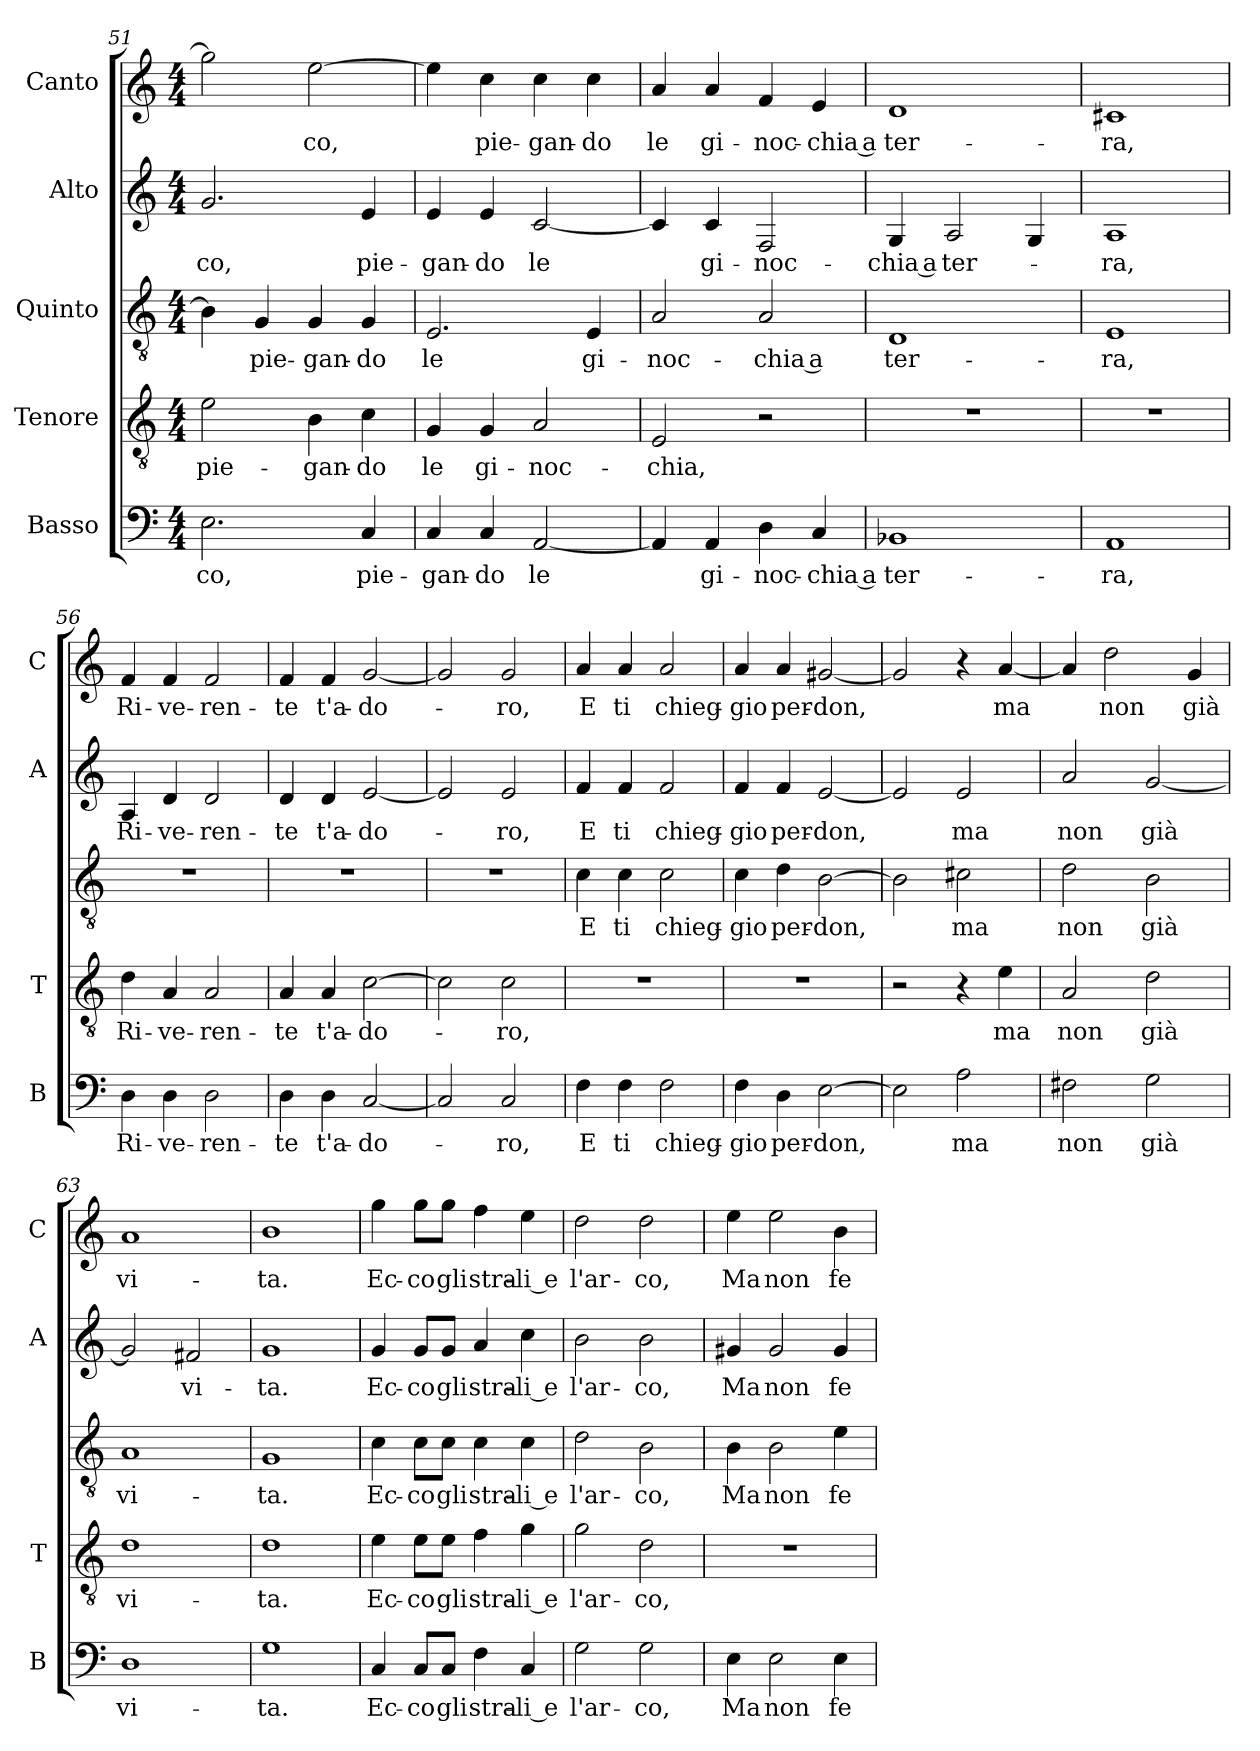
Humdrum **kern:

**kern	**text	**kern	**text	**kern	**text	**kern	**text	**kern	**text
*part5	*part5	*part4	*part4	*part3	*part3	*part2	*part2	*part1	*part1
*staff5	*staff5	*staff4	*staff4	*staff3	*staff3	*staff2	*staff2	*staff1	*staff1
*I"Basso	*	*I"Tenore	*	*I"Quinto	*	*I"Alto	*	*I"Canto	*
*I'B	*	*I'T	*	*	*	*I'A	*	*I'C	*
*clefF4	*	*clefGv2	*	*clefGv2	*	*clefG2	*	*clefG2	*
*k[]	*	*k[]	*	*k[]	*	*k[]	*	*k[]	*
*C:	*	*C:	*	*C:	*	*C:	*	*C:	*
*M4/4	*	*M4/4	*	*M4/4	*	*M4/4	*	*M4/4	*
=51	=51	=51	=51	=51	=51	=51	=51	=51	=51
!	!LO:LY:b	!	!LO:LY:b	!	!	!	!LO:LY:b	!	!
2.E\	-co,	2e\	pie-	4B\]	.	2.g/	-co,	2gg\]	.
!	!	!	!	!	!LO:LY:b	!	!	!	!
.	.	.	.	4G/	pie-	.	.	.	.
!	!	!	!LO:LY:b	!	!LO:LY:b	!	!	!	!LO:LY:b
.	.	4B\	-gan-	4G/	-gan-	.	.	[2ee\	-co,
!	!LO:LY:b	!	!LO:LY:b	!	!LO:LY:b	!	!LO:LY:b	!	!
4C/	pie-	4c\	-do	4G/	-do	4e/	pie-	.	.
=52	=52	=52	=52	=52	=52	=52	=52	=52	=52
!	!LO:LY:b	!	!LO:LY:b	!	!LO:LY:b	!	!LO:LY:b	!	!
4C/	-gan-	4G/	le	2.E/	le	4e/	-gan-	4ee\]	.
!	!LO:LY:b	!	!LO:LY:b	!	!	!	!LO:LY:b	!	!LO:LY:b
4C/	-do	4G/	gi-	.	.	4e/	-do	4cc\	pie-
!	!LO:LY:b	!	!LO:LY:b	!	!	!	!LO:LY:b	!	!LO:LY:b
[2AA/	le	2A/	-noc-	.	.	[2c/	le	4cc\	-gan-
!	!	!	!	!	!LO:LY:b	!	!	!	!LO:LY:b
.	.	.	.	4E/	gi-	.	.	4cc\	-do
=53	=53	=53	=53	=53	=53	=53	=53	=53	=53
!	!	!	!LO:LY:b	!	!LO:LY:b	!	!	!	!LO:LY:b
4AA/]	.	2E/	-chia,	2A/	-noc-	4c/]	.	4a/	le
!	!LO:LY:b	!	!	!	!	!	!LO:LY:b	!	!LO:LY:b
4AA/	gi-	.	.	.	.	4c/	gi-	4a/	gi-
!	!LO:LY:b	!	!	!	!LO:LY:b	!	!LO:LY:b	!	!LO:LY:b
4D\	-noc-	2r	.	2A/	-chia a	2F/	-noc-	4f/	-noc-
!	!LO:LY:b	!	!	!	!	!	!	!	!LO:LY:b
4C/	-chia a	.	.	.	.	.	.	4e/	-chia a
=54	=54	=54	=54	=54	=54	=54	=54	=54	=54
!	!LO:LY:b	!	!	!	!LO:LY:b	!	!LO:LY:b	!	!LO:LY:b
1BB-X	ter-	1r	.	1D	ter-	4G/	-chia a	1d	ter-
!	!	!	!	!	!	!	!LO:LY:b	!	!
.	.	.	.	.	.	2A/	ter-	.	.
.	.	.	.	.	.	4G/	.	.	.
=55	=55	=55	=55	=55	=55	=55	=55	=55	=55
!	!LO:LY:b	!	!	!	!LO:LY:b	!	!LO:LY:b	!	!LO:LY:b
1AA	-ra,	1r	.	1E	-ra,	1A	-ra,	1c#X	-ra,
!!LO:LB:g=z
=56	=56	=56	=56	=56	=56	=56	=56	=56	=56
!	!LO:LY:b	!	!LO:LY:b	!	!	!	!LO:LY:b	!	!LO:LY:b
4D\	Ri-	4d\	Ri-	1r	.	4A/	Ri-	4f/	Ri-
!	!LO:LY:b	!	!LO:LY:b	!	!	!	!LO:LY:b	!	!LO:LY:b
4D\	-ve-	4A/	-ve-	.	.	4d/	-ve-	4f/	-ve-
!	!LO:LY:b	!	!LO:LY:b	!	!	!	!LO:LY:b	!	!LO:LY:b
2D\	-ren-	2A/	-ren-	.	.	2d/	-ren-	2f/	-ren-
=57	=57	=57	=57	=57	=57	=57	=57	=57	=57
!	!LO:LY:b	!	!LO:LY:b	!	!	!	!LO:LY:b	!	!LO:LY:b
4D\	-te	4A/	-te	1r	.	4d/	-te	4f/	-te
!	!LO:LY:b	!	!LO:LY:b	!	!	!	!LO:LY:b	!	!LO:LY:b
4D\	t'a-	4A/	t'a-	.	.	4d/	t'a-	4f/	t'a-
!	!LO:LY:b	!	!LO:LY:b	!	!	!	!LO:LY:b	!	!LO:LY:b
[2C/	-do-	[2c\	-do-	.	.	[2e/	-do-	[2g/	-do-
=58	=58	=58	=58	=58	=58	=58	=58	=58	=58
2C/]	.	2c\]	.	1r	.	2e/]	.	2g/]	.
!	!LO:LY:b	!	!LO:LY:b	!	!	!	!LO:LY:b	!	!LO:LY:b
2C/	-ro,	2c\	-ro,	.	.	2e/	-ro,	2g/	-ro,
=59	=59	=59	=59	=59	=59	=59	=59	=59	=59
!	!LO:LY:b	!	!	!	!LO:LY:b	!	!LO:LY:b	!	!LO:LY:b
4F\	E	1r	.	4c\	E	4f/	E	4a/	E
!	!LO:LY:b	!	!	!	!LO:LY:b	!	!LO:LY:b	!	!LO:LY:b
4F\	ti	.	.	4c\	ti	4f/	ti	4a/	ti
!	!LO:LY:b	!	!	!	!LO:LY:b	!	!LO:LY:b	!	!LO:LY:b
2F\	chieg-	.	.	2c\	chieg-	2f/	chieg-	2a/	chieg-
=60	=60	=60	=60	=60	=60	=60	=60	=60	=60
!	!LO:LY:b	!	!	!	!LO:LY:b	!	!LO:LY:b	!	!LO:LY:b
4F\	-gio	1r	.	4c\	-gio	4f/	-gio	4a/	-gio
!	!LO:LY:b	!	!	!	!LO:LY:b	!	!LO:LY:b	!	!LO:LY:b
4D\	per-	.	.	4d\	per-	4f/	per-	4a/	per-
!	!LO:LY:b	!	!	!	!LO:LY:b	!	!LO:LY:b	!	!LO:LY:b
[2E\	-don,	.	.	[2B\	-don,	[2e/	-don,	[2g#X/	-don,
=61	=61	=61	=61	=61	=61	=61	=61	=61	=61
2E\]	.	2r	.	2B\]	.	2e/]	.	2g#/]	.
!	!LO:LY:b	!	!	!	!LO:LY:b	!	!LO:LY:b	!	!
2A\	ma	4r	.	2c#X\	ma	2e/	ma	4r	.
!	!	!	!LO:LY:b	!	!	!	!	!	!LO:LY:b
.	.	4e\	ma	.	.	.	.	[4a/	ma
=62	=62	=62	=62	=62	=62	=62	=62	=62	=62
!	!LO:LY:b	!	!LO:LY:b	!	!LO:LY:b	!	!LO:LY:b	!	!
2F#X\	non	2A/	non	2d\	non	2a/	non	4a/]	.
!	!	!	!	!	!	!	!	!	!LO:LY:b
.	.	.	.	.	.	.	.	2dd\	non
!	!LO:LY:b	!	!LO:LY:b	!	!LO:LY:b	!	!LO:LY:b	!	!
2G\	già	2d\	già	2B\	già	[2g/	già	.	.
!	!	!	!	!	!	!	!	!	!LO:LY:b
.	.	.	.	.	.	.	.	4g/	già
!!LO:PB:g=z
=63	=63	=63	=63	=63	=63	=63	=63	=63	=63
!	!LO:LY:b	!	!LO:LY:b	!	!LO:LY:b	!	!	!	!LO:LY:b
1D	vi-	1d	vi-	1A	vi-	2g/]	.	1a	vi-
!	!	!	!	!	!	!	!LO:LY:b	!	!
.	.	.	.	.	.	2f#X/	vi-	.	.
=64	=64	=64	=64	=64	=64	=64	=64	=64	=64
!	!LO:LY:b	!	!LO:LY:b	!	!LO:LY:b	!	!LO:LY:b	!	!LO:LY:b
1G	-ta.	1d	-ta.	1G	-ta.	1g	-ta.	1b	-ta.
=65	=65	=65	=65	=65	=65	=65	=65	=65	=65
!	!LO:LY:b	!	!LO:LY:b	!	!LO:LY:b	!	!LO:LY:b	!	!LO:LY:b
4C/	Ec-	4e\	Ec-	4c\	Ec-	4g/	Ec-	4gg\	Ec-
!	!LO:LY:b	!	!LO:LY:b	!	!LO:LY:b	!	!LO:LY:b	!	!LO:LY:b
8C/L	-co	8e\L	-co	8c\L	-co	8g/L	-co	8gg\L	-co
!	!LO:LY:b	!	!LO:LY:b	!	!LO:LY:b	!	!LO:LY:b	!	!LO:LY:b
8C/J	gli	8e\J	gli	8c\J	gli	8g/J	gli	8gg\J	gli
!	!LO:LY:b	!	!LO:LY:b	!	!LO:LY:b	!	!LO:LY:b	!	!LO:LY:b
4F\	stra-	4f\	stra-	4c\	stra-	4a/	stra-	4ff\	stra-
!	!LO:LY:b	!	!LO:LY:b	!	!LO:LY:b	!	!LO:LY:b	!	!LO:LY:b
4C/	-li e	4g\	-li e	4c\	-li e	4cc\	-li e	4ee\	-li e
=66	=66	=66	=66	=66	=66	=66	=66	=66	=66
!	!LO:LY:b	!	!LO:LY:b	!	!LO:LY:b	!	!LO:LY:b	!	!LO:LY:b
2G\	l'ar-	2g\	l'ar-	2d\	l'ar-	2b\	l'ar-	2dd\	l'ar-
!	!LO:LY:b	!	!LO:LY:b	!	!LO:LY:b	!	!LO:LY:b	!	!LO:LY:b
2G\	-co,	2d\	-co,	2B\	-co,	2b\	-co,	2dd\	-co,
=67	=67	=67	=67	=67	=67	=67	=67	=67	=67
!	!LO:LY:b	!	!	!	!LO:LY:b	!	!LO:LY:b	!	!LO:LY:b
4E\	Ma	1r	.	4B\	Ma	4g#X/	Ma	4ee\	Ma
!	!LO:LY:b	!	!	!	!LO:LY:b	!	!LO:LY:b	!	!LO:LY:b
2E\	non	.	.	2B\	non	2g#/	non	2ee\	non
!	!LO:LY:b	!	!	!	!LO:LY:b	!	!LO:LY:b	!	!LO:LY:b
4E\	fe-	.	.	4e\	fe-	4g#/	fe-	4b\	fe-
=	=	=	=	=	=	=	=	=	=
*-	*-	*-	*-	*-	*-	*-	*-	*-	*-
